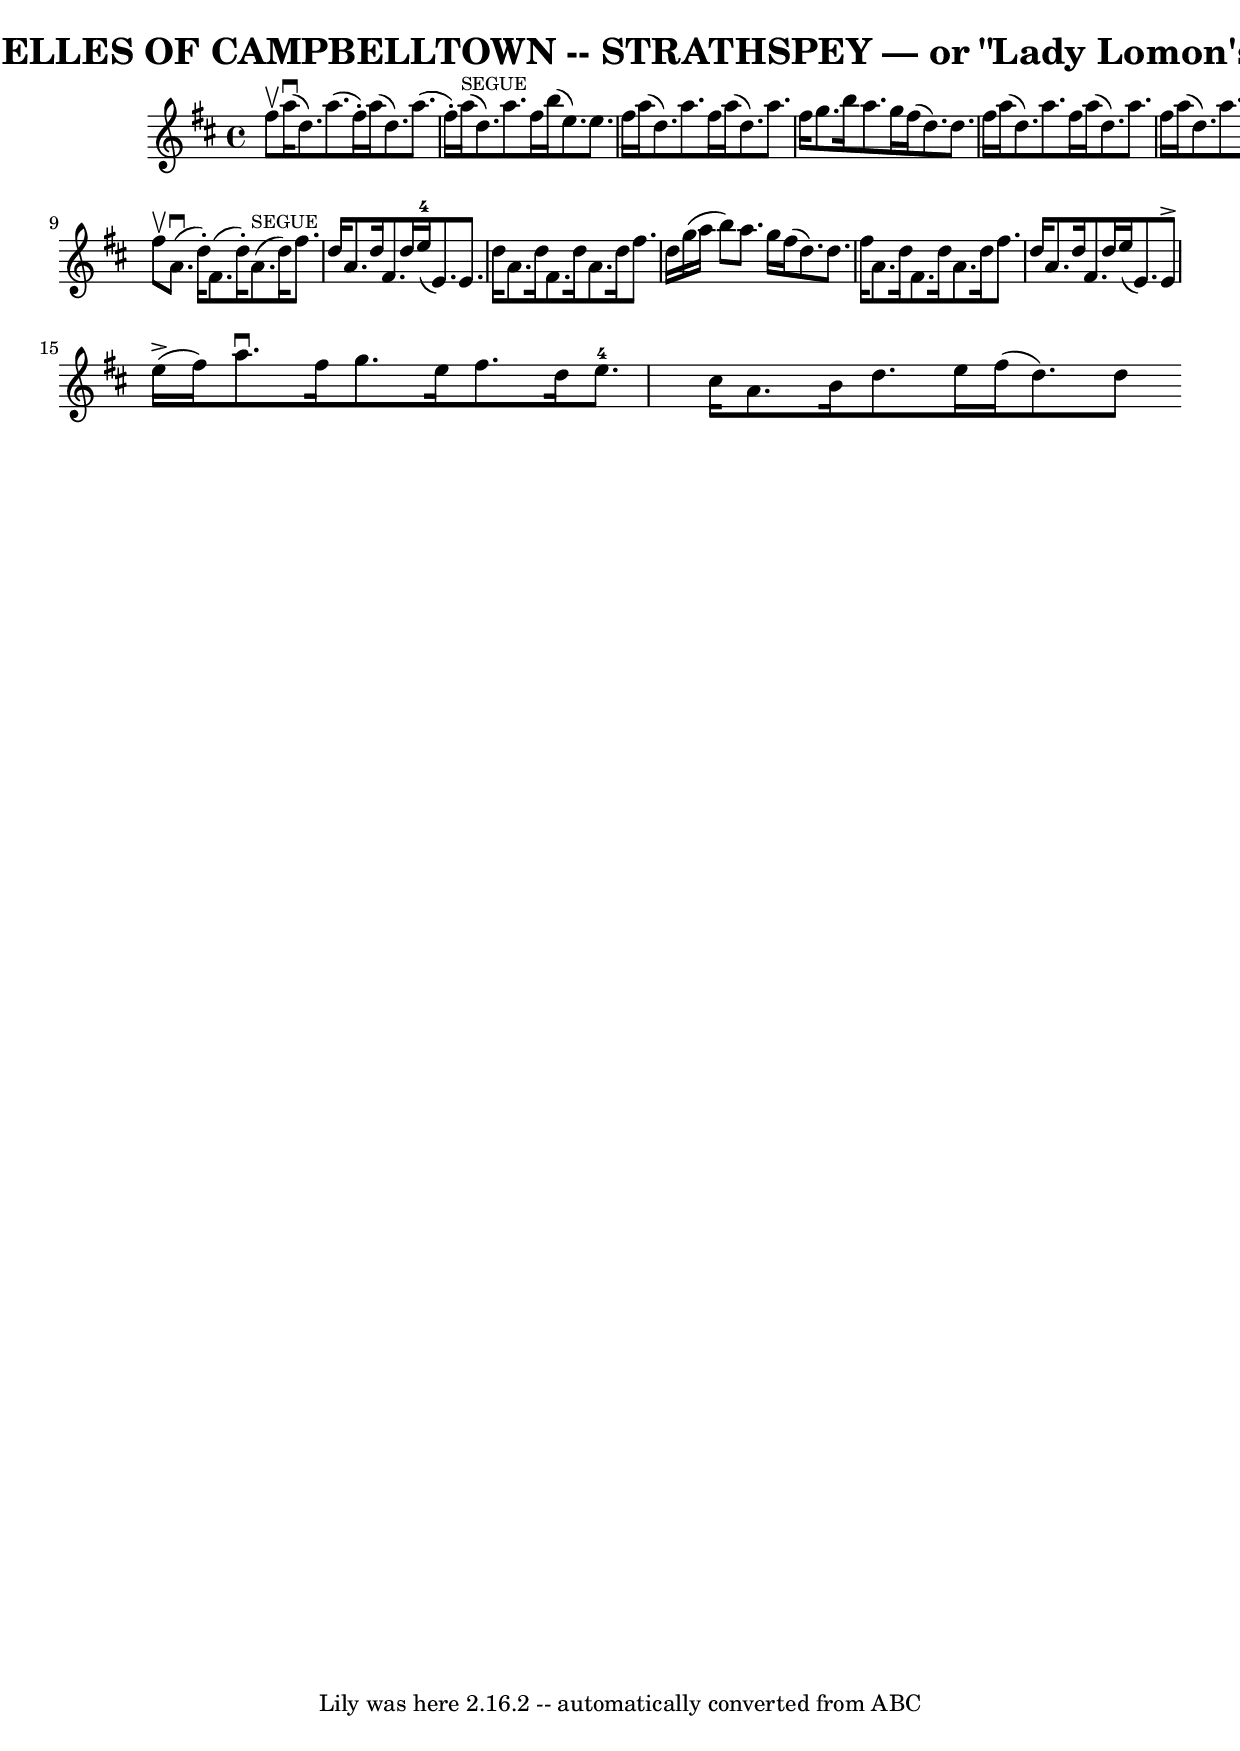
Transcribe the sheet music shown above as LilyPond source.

\version "2.16.2"
\include "Mammoth.ily"
\header {
  %% book = "Ryan's Mammoth Collection of Fiddle Tunes"
 crossRefNumber = "1"
 footnotes = ""
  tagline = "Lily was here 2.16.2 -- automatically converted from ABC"
  title = "BELLES OF CAMPBELLTOWN -- STRATHSPEY — or \"Lady Lomon's\""

}
voicedefault =  {


  \override Staff.TimeSignature #'style = #'C
  \time 4/4 % %slurgracf 1
  
  \key d \major fs''8^\upbow    |
 a''16 (^\downbow d''8.) a''8. (fs''16-.) a''16 (d''8.) a''8. (fs''16-.)     |
 a''16^\segue(d''8.) a''8. fs''16 b''16 (e''8.) e''8. fs''16    |
 a''16 (d''8.) a''8. fs''16 a''16 (d''8.) a''8. fs''16     |
 g''8. b''16 a''8. g''16 fs''16 (d''8.) d''8. fs''16     |
 a''16 ( d''8.) a''8. fs''16 a''16 (d''8.) a''8. fs''16      |
 a''16 (d''8.) a''8. fs''16 b''16 (e''8.) e''8. fs''16     |
 a''16 (d''8.) a''8. fs''16 a''16 (d''8.) a''8. fs''16     |
 g''8. b''16 a''8. g''16 fs''16 (d''8.) d''8    \bar "|." fs''8^\upbow     |
 a'8. (^\downbow d''16-.) fs'8. (d''16-.) a'8.^\segue(d''16) fs''8. d''16    |
 a'8. d''16 fs'8. d''16 e''16-4(e'8.) e'8. d''16     |
 a'8. d''16 fs'8. d''16 a'8. d''16 fs''8. d''16     |
  
 g''16 (a''16 b''8) a''8. g''16 fs''16 (d''8.) d''8. fs''16     |
 a'8. d''16 fs'8. d''16 a'8. d''16 fs''8. d''16     |
 a'8. d''16 fs'8. d''16 e''16 ( e'8.) e'8^\accent e''16 (^\accent fs''16)    |
 a''8.^\downbow fs''16 g''8. e''16 fs''8. d''16 e''8.-4 cs''16     |
 a'8. b'16 d''8. e''16 fs''16 (d''8.) d''8    \bar " |."   

}

\score{
  <<

    \context Staff="default"
    {
      \voicedefault 
      
    }

  >>
  \layout {
    
  }
  \midi {
  }

}
